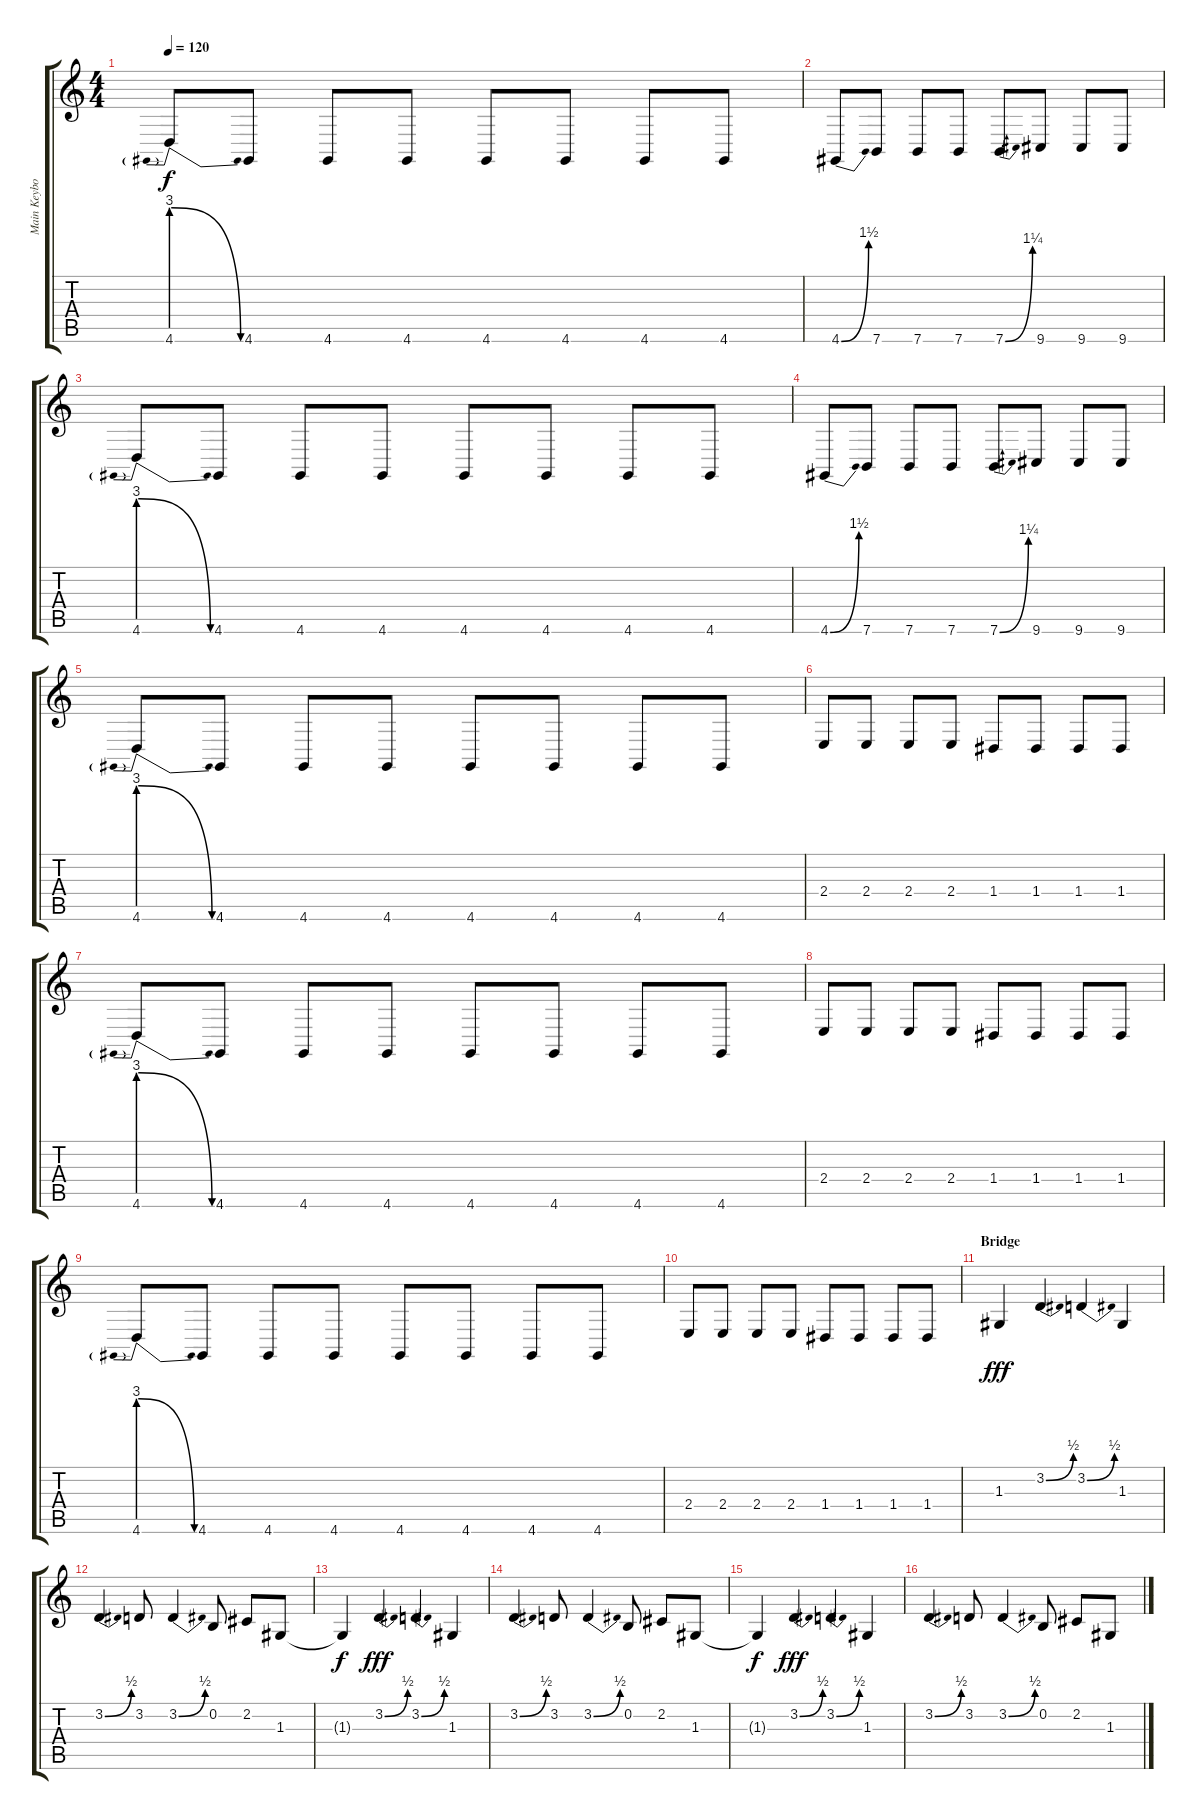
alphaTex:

\track ("Main Keyboard" "Main Keybo") {instrument lead1square}
\staff {score tabs}
\tuning (E4 B3 G3 D3 A2 E2) {hide}
\ts (4 4)
\tempo 120
\clef g2
\ks c
4.6{be (prebendrelease 0 12 60 0)}.8{dy f} 4.6.8 4.6.8 4.6.8 4.6.8 4.6.8 4.6.8 4.6.8 |
4.6{be (bend 0 0 60 6)}.8 7.6.8 7.6.8 7.6.8 7.6{be (bend 0 0 60 5)}.8 9.6.8 9.6.8 9.6.8 |
4.6{be (prebendrelease 0 12 60 0)}.8 4.6.8 4.6.8 4.6.8 4.6.8 4.6.8 4.6.8 4.6.8 |
4.6{be (bend 0 0 60 6)}.8 7.6.8 7.6.8 7.6.8 7.6{be (bend 0 0 60 5)}.8 9.6.8 9.6.8 9.6.8 |
4.6{be (prebendrelease 0 12 60 0)}.8 4.6.8 4.6.8 4.6.8 4.6.8 4.6.8 4.6.8 4.6.8 |
2.4.8 2.4.8 2.4.8 2.4.8 1.4.8 1.4.8 1.4.8 1.4.8 |
4.6{be (prebendrelease 0 12 60 0)}.8 4.6.8 4.6.8 4.6.8 4.6.8 4.6.8 4.6.8 4.6.8 |
2.4.8 2.4.8 2.4.8 2.4.8 1.4.8 1.4.8 1.4.8 1.4.8 |
4.6{be (prebendrelease 0 12 60 0)}.8 4.6.8 4.6.8 4.6.8 4.6.8 4.6.8 4.6.8 4.6.8 |
2.4.8 2.4.8 2.4.8 2.4.8 1.4.8 1.4.8 1.4.8 1.4.8 |
\section ("" "Bridge")
1.3.4{dy fff volume 16 instrument lead2sawtooth} 3.2{be (bend 0 0 60 2)}.4 3.2{be (bend 0 0 60 2)}.4 1.3.4 |
3.2{be (bend 0 0 60 2)}.4 3.2.8 3.2{be (bend 0 0 60 2)}.4 0.2.8 2.2.8 1.3.8 |
1.3{t}.4{dy f volume 16 instrument lead2sawtooth} 3.2{be (bend 0 0 60 2)}.4{dy fff} 3.2{be (bend 0 0 60 2)}.4 1.3.4 |
3.2{be (bend 0 0 60 2)}.4 3.2.8 3.2{be (bend 0 0 60 2)}.4 0.2.8 2.2.8 1.3.8 |
1.3{t}.4{dy f volume 16 instrument lead2sawtooth} 3.2{be (bend 0 0 60 2)}.4{dy fff} 3.2{be (bend 0 0 60 2)}.4 1.3.4 |
3.2{be (bend 0 0 60 2)}.4 3.2.8 3.2{be (bend 0 0 60 2)}.4 0.2.8 2.2.8 1.3.8
